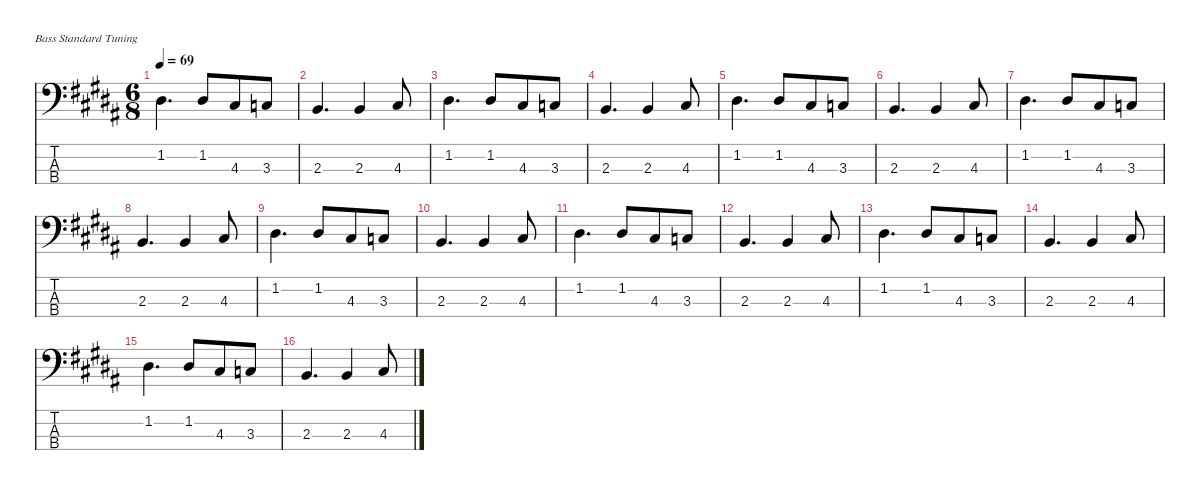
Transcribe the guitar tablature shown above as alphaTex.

\defaultSystemsLayout 4
\hideDynamics
\bracketExtendMode nobrackets
\singleTrackTrackNamePolicy hidden
\multiTrackTrackNamePolicy hidden
\firstSystemTrackNameMode fullname
\firstSystemTrackNameOrientation horizontal
\otherSystemsTrackNameOrientation horizontal
\track ("Bass" "el.bs.") {instrument electricbassfinger}
\staff {score tabs}
\tuning (G2 D2 A1 E1)
\ts (6 8)
\tempo 69
\clef f4
\ks b
1.2{acc #}.4{d dy fff beam Down} 1.2{acc #}.8{beam Up} 4.3{acc #}.8{beam Up} 3.3{acc forcenatural}.8{beam Up} |
2.3{acc forcenatural}.4{d beam Up} 2.3{acc forcenatural}.4{beam Up} 4.3{acc #}.8{beam Up} |
1.2{acc #}.4{d beam Down} 1.2{acc #}.8{beam Up} 4.3{acc #}.8{beam Up} 3.3{acc forcenatural}.8{beam Up} |
2.3{acc forcenatural}.4{d beam Up} 2.3{acc forcenatural}.4{beam Up} 4.3{acc #}.8{beam Up} |
1.2{acc #}.4{d beam Down} 1.2{acc #}.8{beam Up} 4.3{acc #}.8{beam Up} 3.3{acc forcenatural}.8{beam Up} |
2.3{acc forcenatural}.4{d beam Up} 2.3{acc forcenatural}.4{beam Up} 4.3{acc #}.8{beam Up} |
1.2{acc #}.4{d beam Down} 1.2{acc #}.8{beam Up} 4.3{acc #}.8{beam Up} 3.3{acc forcenatural}.8{beam Up} |
2.3{acc forcenatural}.4{d beam Up} 2.3{acc forcenatural}.4{beam Up} 4.3{acc #}.8{beam Up} |
1.2{acc #}.4{d beam Down} 1.2{acc #}.8{beam Up} 4.3{acc #}.8{beam Up} 3.3{acc forcenatural}.8{beam Up} |
2.3{acc forcenatural}.4{d beam Up} 2.3{acc forcenatural}.4{beam Up} 4.3{acc #}.8{beam Up} |
1.2{acc #}.4{d beam Down} 1.2{acc #}.8{beam Up} 4.3{acc #}.8{beam Up} 3.3{acc forcenatural}.8{beam Up} |
2.3{acc forcenatural}.4{d beam Up} 2.3{acc forcenatural}.4{beam Up} 4.3{acc #}.8{beam Up} |
1.2{acc #}.4{d beam Down} 1.2{acc #}.8{beam Up} 4.3{acc #}.8{beam Up} 3.3{acc forcenatural}.8{beam Up} |
2.3{acc forcenatural}.4{d beam Up} 2.3{acc forcenatural}.4{beam Up} 4.3{acc #}.8{beam Up} |
1.2{acc #}.4{d beam Down} 1.2{acc #}.8{beam Up} 4.3{acc #}.8{beam Up} 3.3{acc forcenatural}.8{beam Up} |
2.3{acc forcenatural}.4{d beam Up} 2.3{acc forcenatural}.4{beam Up} 4.3{acc #}.8{beam Up}
